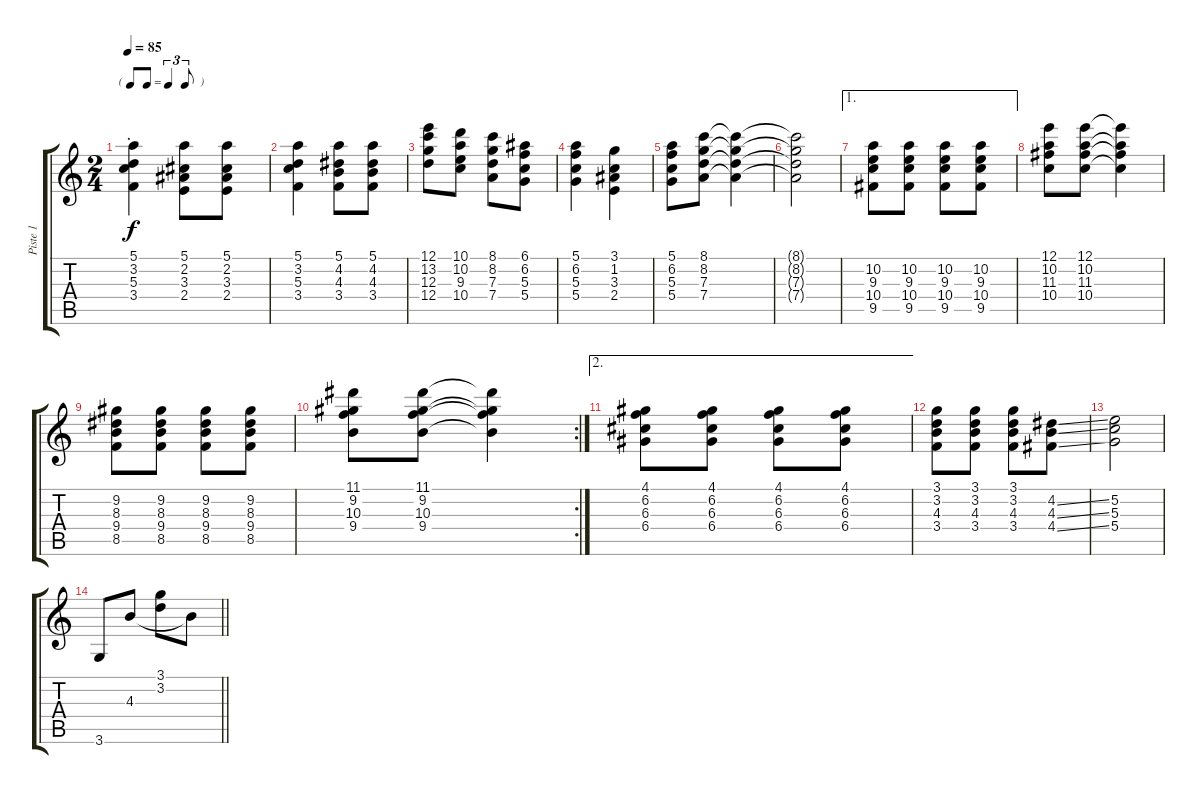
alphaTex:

\track ("Piste 1" "Piste 1") {instrument acousticguitarsteel}
\staff {score tabs}
\tuning (E4 B3 G3 D3 A2 E2) {hide}
\ts (2 4)
\tf triplet8th
\tempo 85
\clef g2
\ks c
(5.1{st} 3.2{st} 5.3{st} 3.4{st}).4{dy f} (5.1 2.2 3.3 2.4).8 (5.1 2.2 3.3 2.4).8 |
(5.1 3.2 5.3 3.4).4 (5.1 4.2 4.3 3.4).8 (5.1 4.2 4.3 3.4).8 |
(12.1 13.2 12.3 12.4).8 (10.1 10.2 9.3 10.4).8 (8.1 8.2 7.3 7.4).8 (6.1 6.2 5.3 5.4).8 |
(5.1 6.2 5.3 5.4).4 (3.1 1.2 3.3 2.4).4 |
(5.1 6.2 5.3 5.4).8 (8.1 8.2 7.3 7.4).8 (8.1{t} 8.2{t} 7.3{t} 7.4{t}).4 |
(8.1{t} 8.2{t} 7.3{t} 7.4{t}).2 |
\ae 1
(10.2 9.3 10.4 9.5).8 (10.2 9.3 10.4 9.5).8 (10.2 9.3 10.4 9.5).8 (10.2 9.3 10.4 9.5).8 |
(12.1 10.2 11.3 10.4).8 (12.1 10.2 11.3 10.4).8 (12.1{t} 10.2{t} 11.3{t} 10.4{t}).4 |
(9.2 8.3 9.4 8.5).8 (9.2 8.3 9.4 8.5).8 (9.2 8.3 9.4 8.5).8 (9.2 8.3 9.4 8.5).8 |
\rc 2
(11.1 9.2 10.3 9.4).8 (11.1 9.2 10.3 9.4).8 (11.1{t} 9.2{t} 10.3{t} 9.4{t}).4 |
\ae 2
(4.1 6.2 6.3 6.4).8 (4.1 6.2 6.3 6.4).8 (4.1 6.2 6.3 6.4).8 (4.1 6.2 6.3 6.4).8 |
(3.1 3.2 4.3 3.4).8 (3.1 3.2 4.3 3.4).8 (3.1 3.2 4.3 3.4).8 (4.2{ss} 4.3{ss} 4.4{ss}).8 |
(5.2 5.3 5.4).2 |
\barLineRight lightlight
3.6.8 4.3.8 (3.1 3.2).8 4.3{t}.8
